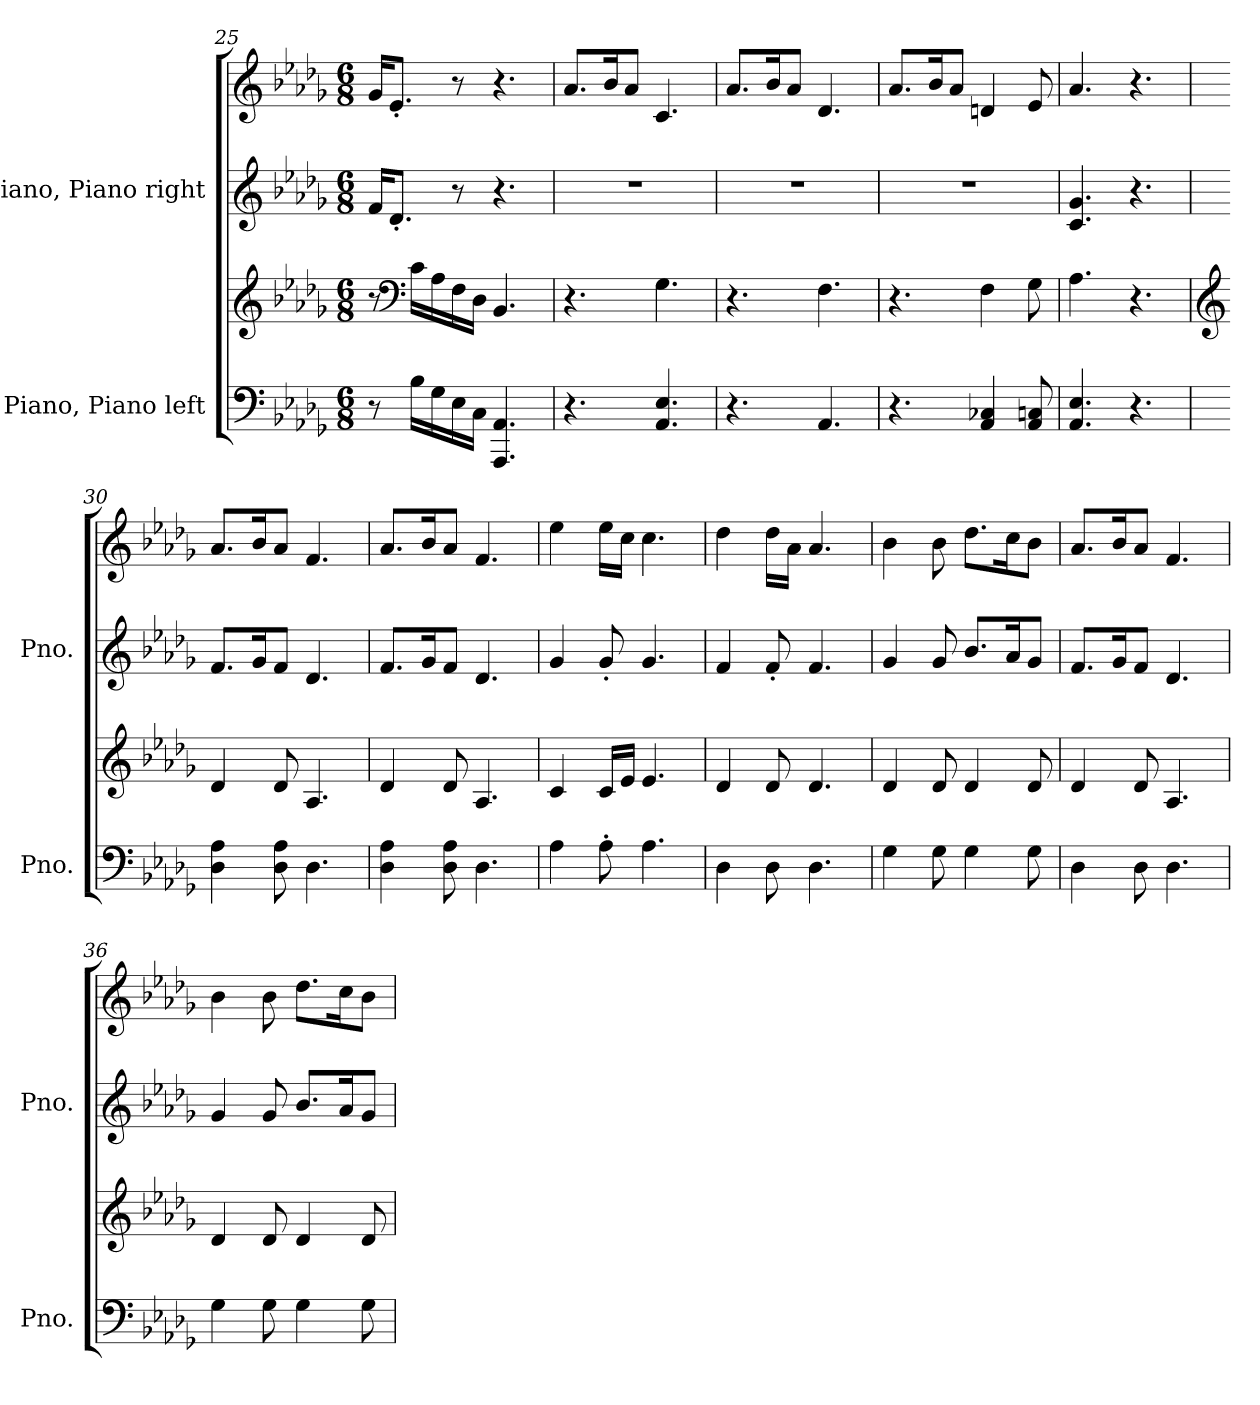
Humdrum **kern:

**kern	**kern	**kern	**kern
*part2	*part2	*part1	*part1
*staff4	*staff3	*staff2	*staff1
*I"Piano, Piano left	*	*I"Piano, Piano right	*
*I'Pno.	*	*I'Pno.	*
*clefF4	*clefG2	*clefG2	*clefG2
*k[b-e-a-d-g-]	*k[b-e-a-d-g-]	*k[b-e-a-d-g-]	*k[b-e-a-d-g-]
*M6/8	*M6/8	*M6/8	*M6/8
=25	=25	=25	=25
8r	8r	16f/KL	16g-/KL
.	.	8.d-'/J	8.e-'/J
*	*clefF4	*	*
16B-\LL	16c\LL	.	.
16G-\	16A-\	.	.
16E-\	16F\	8r	8r
16C\JJ	16D-\JJ	.	.
4.AAA-/ 4.AA-/	4.BB-/	4.r	4.r
=26	=26	=26	=26
4.r	4.r	2.r	8.a-/L
.	.	.	16b-/K
.	.	.	8a-/J
4.AA-/ 4.E-/	4.G-\	.	4.c/
=27	=27	=27	=27
4.r	4.r	2.r	8.a-/L
.	.	.	16b-/K
.	.	.	8a-/J
4.AA-/	4.F\	.	4.d-/
!!LO:LB:g=z
=28	=28	=28	=28
4.r	4.r	2.r	8.a-/L
.	.	.	16b-/K
.	.	.	8a-/J
4AA-/ 4C-X/	4F\	.	4dn/
8AA-/ 8Cn/	8G-\	.	8e-/
=29	=29	=29	=29
4.AA-/ 4.E-/	4.A-\	4.c/ 4.g-/	4.a-/
4.r	4.r	4.r	4.r
=30	=30	=30	=30
*	*clefG2	*	*
4D-\ 4A-\	4d-/	8.f/L	8.a-/L
.	.	16g-/K	16b-/K
8D-\ 8A-\	8d-/	8f/J	8a-/J
4.D-\	4.A-/	4.d-/	4.f/
=31	=31	=31	=31
4D-\ 4A-\	4d-/	8.f/L	8.a-/L
.	.	16g-/K	16b-/K
8D-\ 8A-\	8d-/	8f/J	8a-/J
4.D-\	4.A-/	4.d-/	4.f/
=32	=32	=32	=32
4A-\	4c/	4g-/	4ee-\
8A-'\	16c/LL	8g-'/	16ee-\LL
.	16e-/JJ	.	16cc\JJ
4.A-\	4.e-/	4.g-/	4.cc\
=33	=33	=33	=33
4D-\	4d-/	4f/	4dd-\
8D-\	8d-/	8f'/	16dd-\LL
.	.	.	16a-\JJ
4.D-\	4.d-/	4.f/	4.a-/
!!LO:PB:g=z
=34	=34	=34	=34
4G-\	4d-/	4g-/	4b-\
8G-\	8d-/	8g-/	8b-\
4G-\	4d-/	8.b-/L	8.dd-\L
.	.	16a-/K	16cc\K
8G-\	8d-/	8g-/J	8b-\J
=35	=35	=35	=35
4D-\	4d-/	8.f/L	8.a-/L
.	.	16g-/K	16b-/K
8D-\	8d-/	8f/J	8a-/J
4.D-\	4.A-/	4.d-/	4.f/
=36	=36	=36	=36
4G-\	4d-/	4g-/	4b-\
8G-\	8d-/	8g-/	8b-\
4G-\	4d-/	8.b-/L	8.dd-\L
.	.	16a-/K	16cc\K
8G-\	8d-/	8g-/J	8b-\J
=	=	=	=
*-	*-	*-	*-
